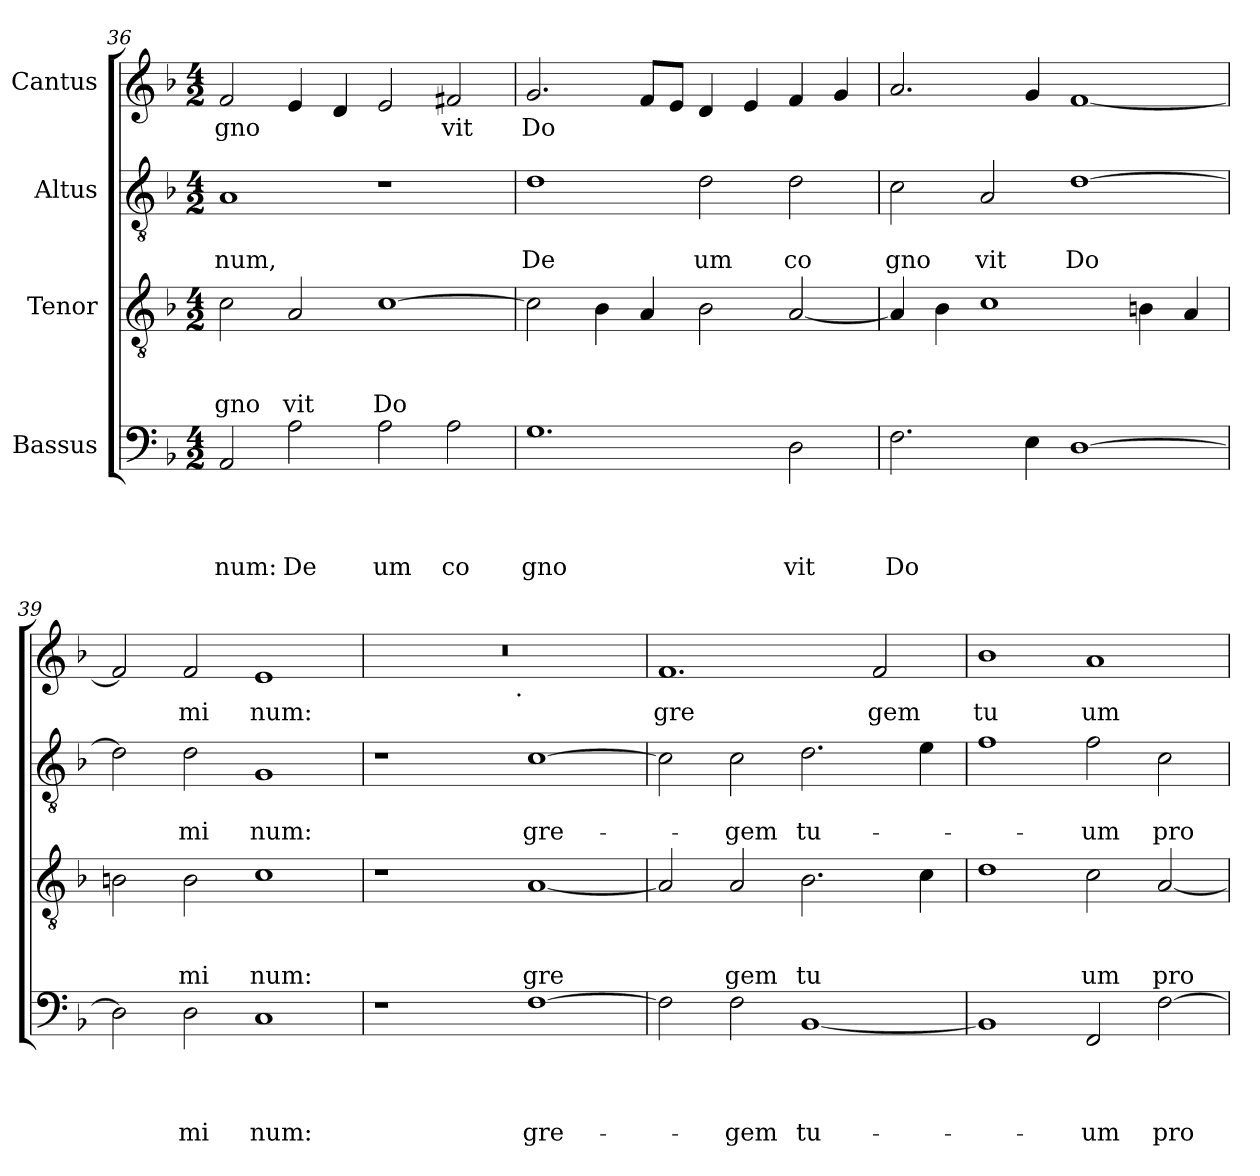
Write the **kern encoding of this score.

**kern	**text	**text	**text	**text	**kern	**text	**text	**text	**kern	**text	**text	**kern	**text
*part4	*part4	*part4	*part4	*part4	*part3	*part3	*part3	*part3	*part2	*part2	*part2	*part1	*part1
*staff4	*staff4	*staff4	*staff4	*staff4	*staff3	*staff3	*staff3	*staff3	*staff2	*staff2	*staff2	*staff1	*staff1
*I"Bassus	*	*	*	*	*I"Tenor	*	*	*	*I"Altus	*	*	*I"Cantus	*
*clefF4	*	*	*	*	*clefGv2	*	*	*	*clefGv2	*	*	*clefG2	*
*k[b-]	*	*	*	*	*k[b-]	*	*	*	*k[b-]	*	*	*k[b-]	*
*F:	*	*	*	*	*F:	*	*	*	*F:	*	*	*F:	*
*M4/2	*	*	*	*	*M4/2	*	*	*	*M4/2	*	*	*M4/2	*
=36	=36	=36	=36	=36	=36	=36	=36	=36	=36	=36	=36	=36	=36
!	!	!	!	!LO:LY:b	!	!	!	!LO:LY:b	!	!	!LO:LY:b	!	!LO:LY:b
2AA/	.	.	.	num:	2c\	.	.	gno	1A	.	num,	2f/	gno
!	!	!	!	!LO:LY:b	!	!	!	!LO:LY:b	!	!	!	!	!
2A\	.	.	.	De	2A/	.	.	vit	.	.	.	4e/	.
.	.	.	.	.	.	.	.	.	.	.	.	4d/	.
!	!	!	!	!LO:LY:b	!	!	!	!LO:LY:b	!	!	!	!	!
2A\	.	.	.	um	[>1c	.	.	Do	1r	.	.	2e/	.
!	!	!	!	!LO:LY:b	!	!	!	!	!	!	!	!	!LO:LY:b
2A\	.	.	.	co	.	.	.	.	.	.	.	2f#X/	vit
=37	=37	=37	=37	=37	=37	=37	=37	=37	=37	=37	=37	=37	=37
!	!	!	!	!LO:LY:b	!	!	!	!	!	!	!LO:LY:b	!	!LO:LY:b
1.G	.	.	.	gno	2c\]	.	.	.	1d	.	De	2.g/	Do
.	.	.	.	.	4B-\	.	.	.	.	.	.	.	.
.	.	.	.	.	4A/	.	.	.	.	.	.	8f/L	.
.	.	.	.	.	.	.	.	.	.	.	.	8e/J	.
!	!	!	!	!	!	!	!	!	!	!	!LO:LY:b	!	!
.	.	.	.	.	2B-\	.	.	.	2d\	.	um	4d/	.
.	.	.	.	.	.	.	.	.	.	.	.	4e/	.
!	!	!	!	!LO:LY:b	!	!	!	!	!	!	!LO:LY:b	!	!
2D\	.	.	.	vit	[<2A/	.	.	.	2d\	.	co	4f/	.
.	.	.	.	.	.	.	.	.	.	.	.	4g/	.
=38	=38	=38	=38	=38	=38	=38	=38	=38	=38	=38	=38	=38	=38
!	!	!	!	!LO:LY:b	!	!	!	!	!	!	!LO:LY:b	!	!
2.F\	.	.	.	Do	4A/]	.	.	.	2c\	.	gno	2.a/	.
.	.	.	.	.	4B-\	.	.	.	.	.	.	.	.
!	!	!	!	!	!	!	!	!	!	!	!LO:LY:b	!	!
.	.	.	.	.	1c	.	.	.	2A/	.	vit	.	.
4E\	.	.	.	.	.	.	.	.	.	.	.	4g/	.
!	!	!	!	!	!	!	!	!	!	!	!LO:LY:b	!	!
[>1D	.	.	.	.	.	.	.	.	[>1d	.	Do	[<1f	.
.	.	.	.	.	4Bn\	.	.	.	.	.	.	.	.
.	.	.	.	.	4A/	.	.	.	.	.	.	.	.
=39	=39	=39	=39	=39	=39	=39	=39	=39	=39	=39	=39	=39	=39
2D\]	.	.	.	.	2Bn\	.	.	.	2d\]	.	.	2f/]	.
!	!	!	!	!LO:LY:b	!	!	!	!LO:LY:b	!	!	!LO:LY:b	!	!LO:LY:b
2D\	.	.	.	mi	2B\	.	.	mi	2d\	.	mi	2f/	mi
!	!	!	!	!LO:LY:b	!	!	!	!LO:LY:b	!	!	!LO:LY:b	!	!LO:LY:b
1C	.	.	.	num:	1c	.	.	num:	1G	.	num:	1e	num:
!!LO:LB:g=z
=40	=40	=40	=40	=40	=40	=40	=40	=40	=40	=40	=40	=40	=40
*	*	*	*	*	*	*	*	*	*	*	*	*^	*
1r	.	.	.	.	1r	.	.	.	1r	.	.	0r	2ryy	.
.	.	.	.	.	.	.	.	.	.	.	.	.	4...ryy	.
!	!	!	!	!	!	!	!	!	!	!	!	!	!LO:TX:b:t=.	!
.	.	.	.	.	.	.	.	.	.	.	.	.	1ryy	.
!	!	!	!	!LO:LY:b	!	!	!	!LO:LY:b	!	!	!LO:LY:b	!	!	!
[>1F	.	.	.	gre-	[<1A	.	.	gre	[>1c	.	gre-	.	.	.
.	.	.	.	.	.	.	.	.	.	.	.	.	32ryy	.
=41	=41	=41	=41	=41	=41	=41	=41	=41	=41	=41	=41	=41	=41	=41
!	!	!	!	!	!	!	!	!	!	!	!	!	!	!LO:LY:b
*	*	*	*	*	*	*	*	*	*	*	*	*v	*v	*
2F\]	.	.	.	.	2A/]	.	.	.	2c\]	.	.	1.f	gre
!	!	!	!	!LO:LY:b	!	!	!	!LO:LY:b	!	!	!LO:LY:b	!	!
2F\	.	.	.	-gem	2A/	.	.	gem	2c\	.	-gem	.	.
!	!	!	!	!LO:LY:b	!	!	!	!LO:LY:b	!	!	!LO:LY:b	!	!
[<1BB-	.	.	.	tu-	2.B-\	.	.	tu	2.d\	.	tu-	.	.
!	!	!	!	!	!	!	!	!	!	!	!	!	!LO:LY:b
.	.	.	.	.	.	.	.	.	.	.	.	2f/	gem
.	.	.	.	.	4c\	.	.	.	4e\	.	.	.	.
=42	=42	=42	=42	=42	=42	=42	=42	=42	=42	=42	=42	=42	=42
!	!	!	!	!	!	!	!	!	!	!	!	!	!LO:LY:b
1BB-]	.	.	.	.	1d	.	.	.	1f	.	.	1b-	tu
!	!	!	!	!LO:LY:b	!	!	!	!LO:LY:b	!	!	!LO:LY:b	!	!LO:LY:b
2FF/	.	.	.	-um	2c\	.	.	um	2f\	.	-um	1a	um
!	!	!	!	!LO:LY:b	!	!	!	!LO:LY:b	!	!	!LO:LY:b	!	!
[>2F\	.	.	.	pro-	[<2A/	.	.	pro	2c\	.	pro-	.	.
=	=	=	=	=	=	=	=	=	=	=	=	=	=
*-	*-	*-	*-	*-	*-	*-	*-	*-	*-	*-	*-	*-	*-
